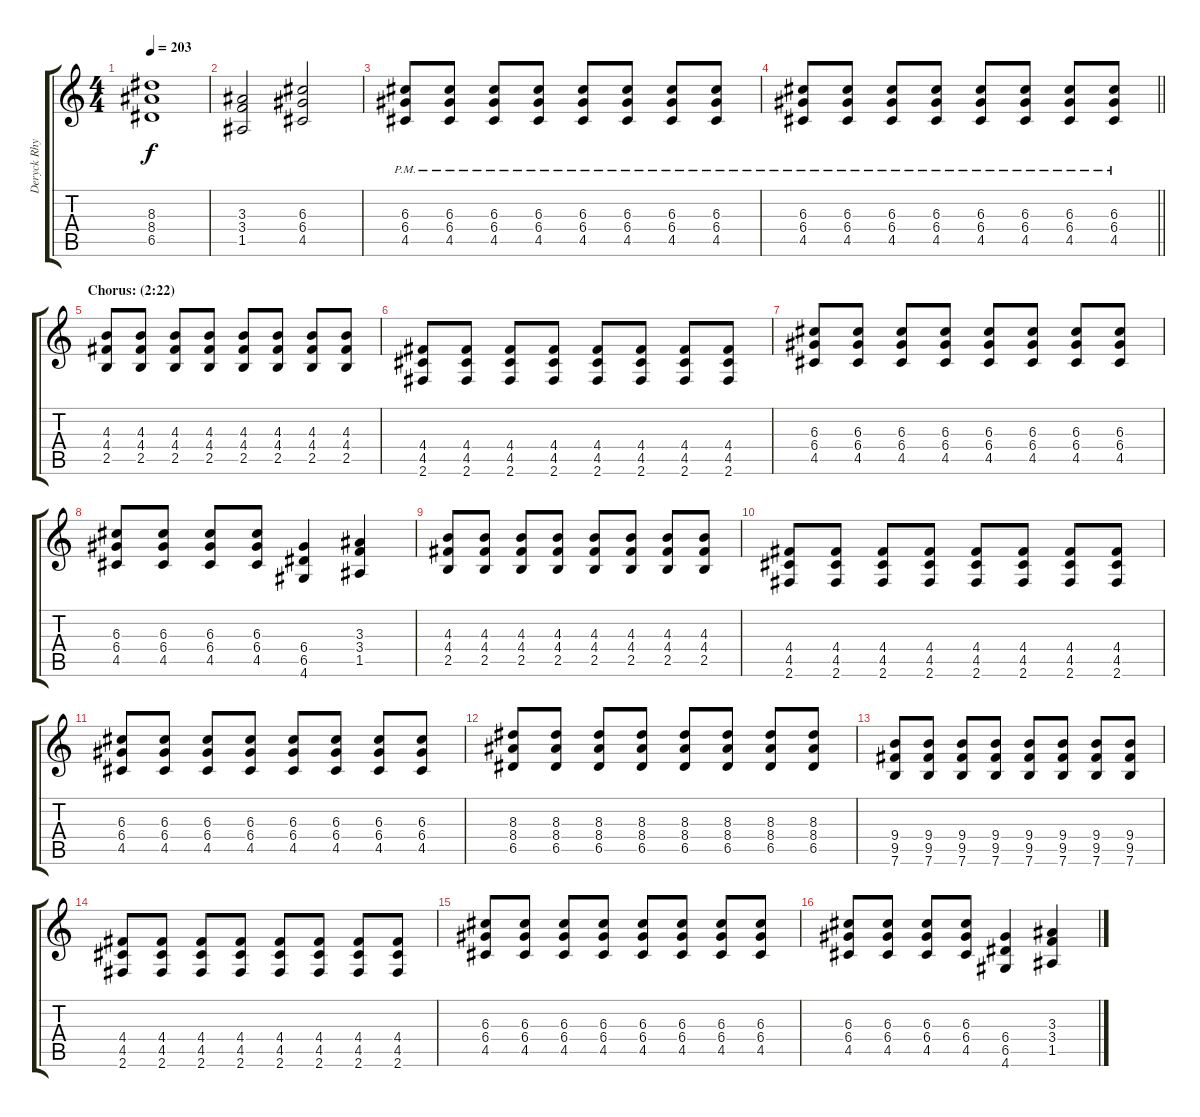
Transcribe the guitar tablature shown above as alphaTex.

\track ("Deryck Rhythm" "Deryck Rhy") {instrument overdrivenguitar}
\staff {score tabs}
\tuning (E4 B3 G3 D3 A2 E2) {hide}
\ts (4 4)
\tempo 203
\clef g2
\ks c
(8.3 8.4 6.5).1{dy f} |
(3.3 3.4 1.5).2 (6.3 6.4 4.5).2 |
(6.3{pm} 6.4 4.5{pm}).8 (6.3{pm} 6.4 4.5{pm}).8 (6.3{pm} 6.4 4.5{pm}).8 (6.3{pm} 6.4 4.5{pm}).8 (6.3{pm} 6.4 4.5{pm}).8 (6.3{pm} 6.4 4.5{pm}).8 (6.3{pm} 6.4 4.5{pm}).8 (6.3{pm} 6.4 4.5{pm}).8 |
\barLineRight lightlight
(6.3{pm} 6.4 4.5{pm}).8 (6.3{pm} 6.4 4.5{pm}).8 (6.3{pm} 6.4 4.5{pm}).8 (6.3{pm} 6.4 4.5{pm}).8 (6.3{pm} 6.4 4.5{pm}).8 (6.3{pm} 6.4 4.5{pm}).8 (6.3{pm} 6.4 4.5{pm}).8 (6.3{pm} 6.4 4.5{pm}).8 |
\section ("" "Chorus: (2:22)")
(4.3 4.4 2.5).8 (4.3 4.4 2.5).8 (4.3 4.4 2.5).8 (4.3 4.4 2.5).8 (4.3 4.4 2.5).8 (4.3 4.4 2.5).8 (4.3 4.4 2.5).8 (4.3 4.4 2.5).8 |
(4.4 4.5 2.6).8 (4.4 4.5 2.6).8 (4.4 4.5 2.6).8 (4.4 4.5 2.6).8 (4.4 4.5 2.6).8 (4.4 4.5 2.6).8 (4.4 4.5 2.6).8 (4.4 4.5 2.6).8 |
(6.3 6.4 4.5).8 (6.3 6.4 4.5).8 (6.3 6.4 4.5).8 (6.3 6.4 4.5).8 (6.3 6.4 4.5).8 (6.3 6.4 4.5).8 (6.3 6.4 4.5).8 (6.3 6.4 4.5).8 |
(6.3 6.4 4.5).8 (6.3 6.4 4.5).8 (6.3 6.4 4.5).8 (6.3 6.4 4.5).8 (6.4 6.5 4.6).4 (3.3 3.4 1.5).4 |
(4.3 4.4 2.5).8 (4.3 4.4 2.5).8 (4.3 4.4 2.5).8 (4.3 4.4 2.5).8 (4.3 4.4 2.5).8 (4.3 4.4 2.5).8 (4.3 4.4 2.5).8 (4.3 4.4 2.5).8 |
(4.4 4.5 2.6).8 (4.4 4.5 2.6).8 (4.4 4.5 2.6).8 (4.4 4.5 2.6).8 (4.4 4.5 2.6).8 (4.4 4.5 2.6).8 (4.4 4.5 2.6).8 (4.4 4.5 2.6).8 |
(6.3 6.4 4.5).8 (6.3 6.4 4.5).8 (6.3 6.4 4.5).8 (6.3 6.4 4.5).8 (6.3 6.4 4.5).8 (6.3 6.4 4.5).8 (6.3 6.4 4.5).8 (6.3 6.4 4.5).8 |
(8.3 8.4 6.5).8 (8.3 8.4 6.5).8 (8.3 8.4 6.5).8 (8.3 8.4 6.5).8 (8.3 8.4 6.5).8 (8.3 8.4 6.5).8 (8.3 8.4 6.5).8 (8.3 8.4 6.5).8 |
(9.4 9.5 7.6).8 (9.4 9.5 7.6).8 (9.4 9.5 7.6).8 (9.4 9.5 7.6).8 (9.4 9.5 7.6).8 (9.4 9.5 7.6).8 (9.4 9.5 7.6).8 (9.4 9.5 7.6).8 |
(4.4 4.5 2.6).8 (4.4 4.5 2.6).8 (4.4 4.5 2.6).8 (4.4 4.5 2.6).8 (4.4 4.5 2.6).8 (4.4 4.5 2.6).8 (4.4 4.5 2.6).8 (4.4 4.5 2.6).8 |
(6.3 6.4 4.5).8 (6.3 6.4 4.5).8 (6.3 6.4 4.5).8 (6.3 6.4 4.5).8 (6.3 6.4 4.5).8 (6.3 6.4 4.5).8 (6.3 6.4 4.5).8 (6.3 6.4 4.5).8 |
(6.3 6.4 4.5).8 (6.3 6.4 4.5).8 (6.3 6.4 4.5).8 (6.3 6.4 4.5).8 (6.4 6.5 4.6).4 (3.3 3.4 1.5).4
